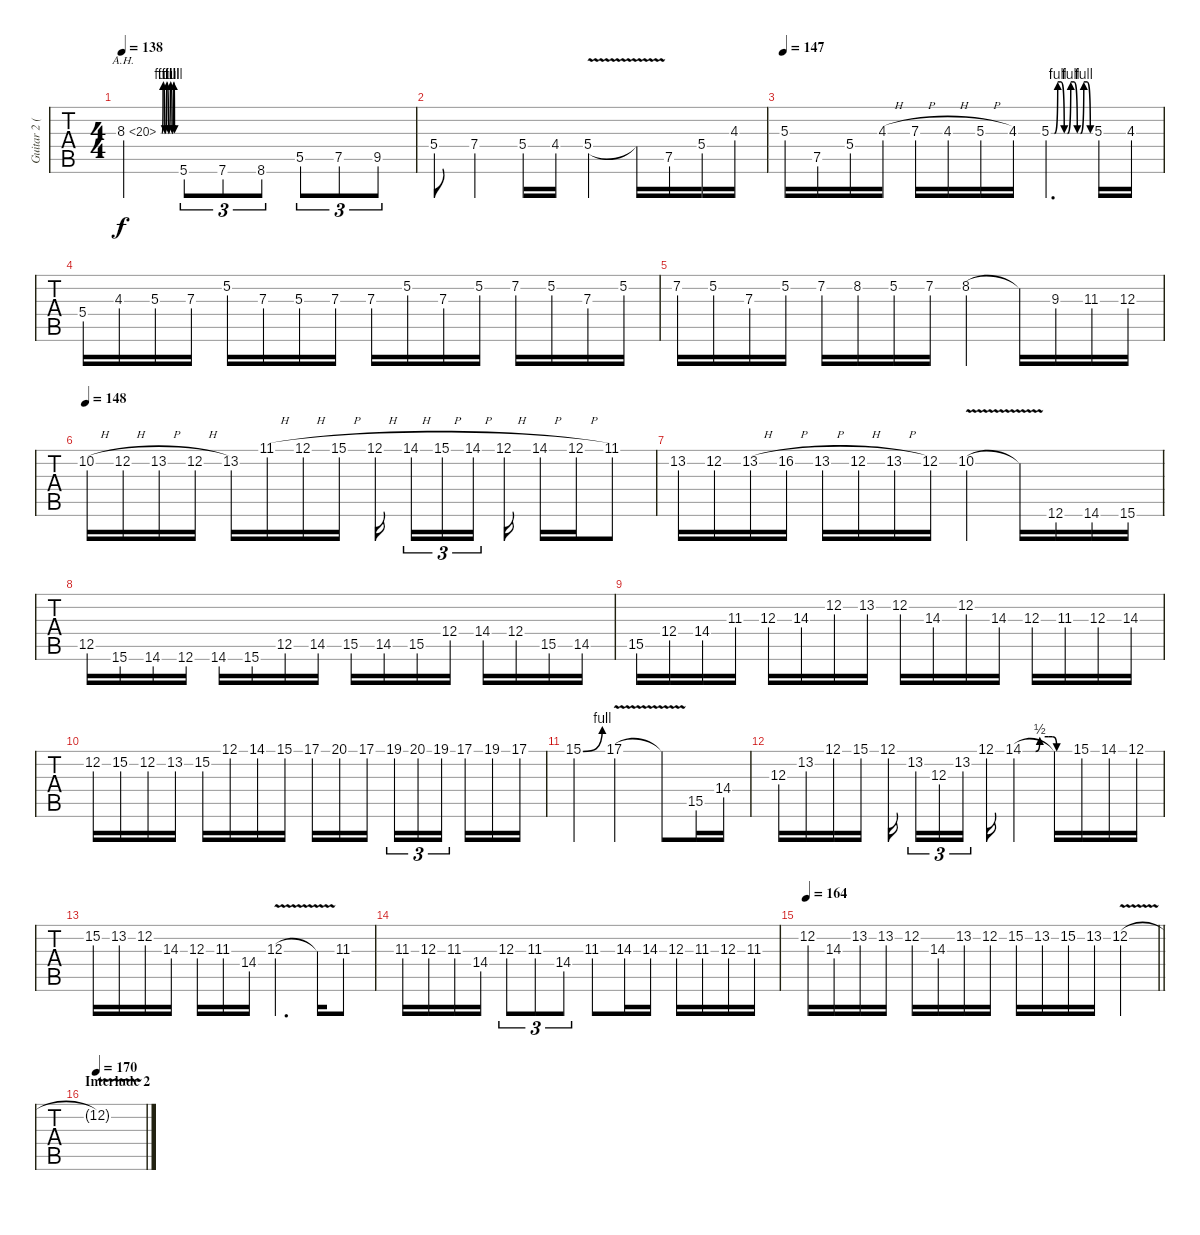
\track ("Guitar 2 (James Murphy)" "Guitar 2 (") {instrument distortionguitar}
\staff {tabs}
\tuning (D4 A3 F3 C3 G2 D2) {hide}
\ts (4 4)
\tempo 138
\clef g2
\ks c
8.3{be (custom 0 0 4 0 8 4 15 0 23 4 30 0 38 4 45 0 52 4 55 0 60 0) ah 12}.2{dy f} 5.6.8{tu (3 2)} 7.6.8{tu (3 2)} 8.6.8{tu (3 2)} 5.5.8{tu (3 2)} 7.5.8{tu (3 2)} 9.5.8{tu (3 2)} |
5.4.8 7.4.4 5.4.16 4.4.16 5.4{v}.4 5.4{t}.16 7.5.16 5.4.16 4.3.16 |
\tempo 145
\tempo 147
5.3.16 7.5.16 5.4.16 4.3{h}.16 7.3{h}.16 4.3{h}.16 5.3{h}.16 4.3.16 5.3{be (custom 0 0 5 0 10 4 15 4 20 0 25 0 30 4 35 4 40 0 45 0 50 4 55 4 60 0)}.4{d} 5.3.16 4.3.16 |
5.4.16 4.3.16 5.3.16 7.3.16 5.2.16 7.3.16 5.3.16 7.3.16 7.3.16 5.2.16 7.3.16 5.2.16 7.2.16 5.2.16 7.3.16 5.2.16 |
7.2.16 5.2.16 7.3.16 5.2.16 7.2.16 8.2.16 5.2.16 7.2.16 8.2.4 8.2{t}.16 9.3.16 11.3.16 12.3.16 |
\tempo 148
10.2{h}.16 12.2{h}.16 13.2{h}.16 12.2{h}.16 13.2.16 11.1{h}.16 12.1{h}.16 15.1{h}.16 12.1{h}.16{beam splitsecondary} 14.1{h}.16{tu (3 2)} 15.1{h}.16{tu (3 2)} 14.1{h}.16{tu (3 2) beam splitsecondary} 12.1{h}.16 14.1{h}.16 12.1{h}.16 11.1.8 |
13.2.16 12.2.16 13.2{h}.16 16.2{h}.16 13.2{h}.16 12.2{h}.16 13.2{h}.16 12.2.16 10.2{v}.4 10.2{t}.16 12.6.16 14.6.16 15.6.16 |
12.5.16 15.6.16 14.6.16 12.6.16 14.6.16 15.6.16 12.5.16 14.5.16 15.5.16 14.5.16 15.5.16 12.4.16 14.4.16 12.4.16 15.5.16 14.5.16 |
15.5.16 12.4.16 14.4.16 11.3.16 12.3.16 14.3.16 12.2.16 13.2.16 12.2.16 14.3.16 12.2.16 14.3.16 12.3.16 11.3.16 12.3.16 14.3.16 |
12.2.16 15.2.16 12.2.16 13.2.16 15.2.16 12.1.16 14.1.16 15.1.16 17.1.16 20.1.16 17.1.16{beam splitsecondary} 19.1.16{tu (3 2)} 20.1.16{tu (3 2)} 19.1.16{tu (3 2) beam splitsecondary} 17.1.16 19.1.16 17.1.16 |
15.1{be (bend 0 0 60 4)}.4 17.1{v}.2 17.1{t}.8 15.5.16 14.4.16 |
12.3.16 13.2.16 12.1.16 15.1.16 12.1.16{beam splitsecondary} 13.2.16{tu (3 2)} 12.3.16{tu (3 2)} 13.2.16{tu (3 2) beam splitsecondary} 12.1.16 14.1{be (custom 0 0 15 0 20 2 30 2 35 2 40 0 50 0 60 0)}.4 14.1{t}.16 15.1.16 14.1.16 12.1.16 |
15.2.16 13.2.16 12.2.16 14.3.16 12.3.16 11.3.16 14.4.16 12.3{v}.4{d} 12.3{t}.16 11.3.8 |
11.3.16 12.3.16 11.3.16 14.4.16 12.3.8{tu (3 2)} 11.3.8{tu (3 2)} 14.4.8{tu (3 2)} 11.3.8 14.3.16 14.3.16 12.3.16 11.3.16 12.3.16 11.3.16 |
\tempo 164
\barLineRight lightlight
12.2.16 14.3.16 13.2.16 13.2.16 12.2.16 14.3.16 13.2.16 12.2.16 15.2.16 13.2.16 15.2.16 13.2.16 12.2{v}.4 |
\section ("" "Interlude 2")
\tempo 173
\tempo 170
12.2{t}.1{volume 8}
